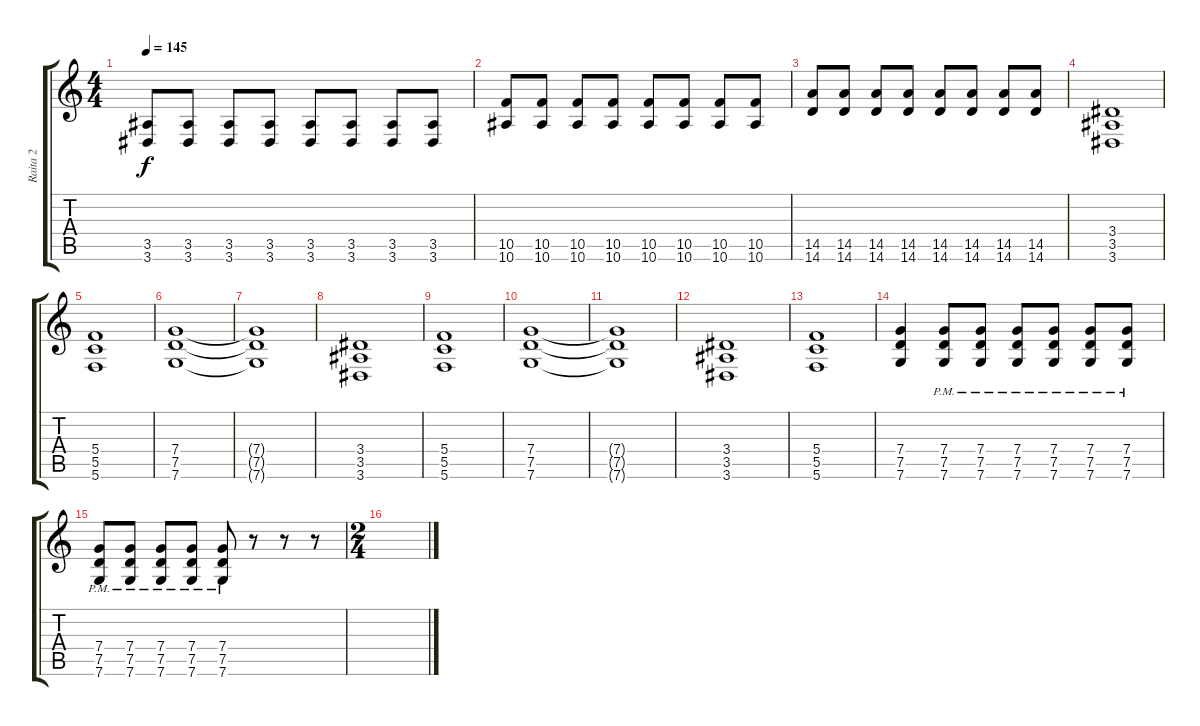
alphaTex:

\track ("Raita 2" "Raita 2") {instrument distortionguitar}
\staff {score tabs}
\tuning (D4 A3 F3 C3 G2 C2) {hide}
\ts (4 4)
\tempo 145
\clef g2
\ks c
(3.5 3.6).8{dy f} (3.5 3.6).8 (3.5 3.6).8 (3.5 3.6).8 (3.5 3.6).8 (3.5 3.6).8 (3.5 3.6).8 (3.5 3.6).8 |
(10.5 10.6).8 (10.5 10.6).8 (10.5 10.6).8 (10.5 10.6).8 (10.5 10.6).8 (10.5 10.6).8 (10.5 10.6).8 (10.5 10.6).8 |
(14.5 14.6).8 (14.5 14.6).8 (14.5 14.6).8 (14.5 14.6).8 (14.5 14.6).8 (14.5 14.6).8 (14.5 14.6).8 (14.5 14.6).8 |
(3.4 3.5 3.6).1{instrument distortionguitar} |
(5.4 5.5 5.6).1 |
(7.4 7.5 7.6).1 |
(7.4{t} 7.5{t} 7.6{t}).1 |
(3.4 3.5 3.6).1{instrument distortionguitar} |
(5.4 5.5 5.6).1 |
(7.4 7.5 7.6).1 |
(7.4{t} 7.5{t} 7.6{t}).1 |
(3.4 3.5 3.6).1{instrument distortionguitar} |
(5.4 5.5 5.6).1 |
(7.4 7.5 7.6).4 (7.4{pm} 7.5{pm} 7.6{pm}).8 (7.4{pm} 7.5{pm} 7.6{pm}).8 (7.4{pm} 7.5{pm} 7.6{pm}).8 (7.4{pm} 7.5{pm} 7.6{pm}).8 (7.4{pm} 7.5{pm} 7.6{pm}).8 (7.4{pm} 7.5{pm} 7.6{pm}).8 |
(7.4{pm} 7.5{pm} 7.6{pm}).8 (7.4{pm} 7.5{pm} 7.6{pm}).8 (7.4{pm} 7.5{pm} 7.6{pm}).8 (7.4{pm} 7.5{pm} 7.6{pm}).8 (7.4{pm} 7.5{pm} 7.6{pm}).8 r.8 r.8 r.8 |
\ts (2 4)
